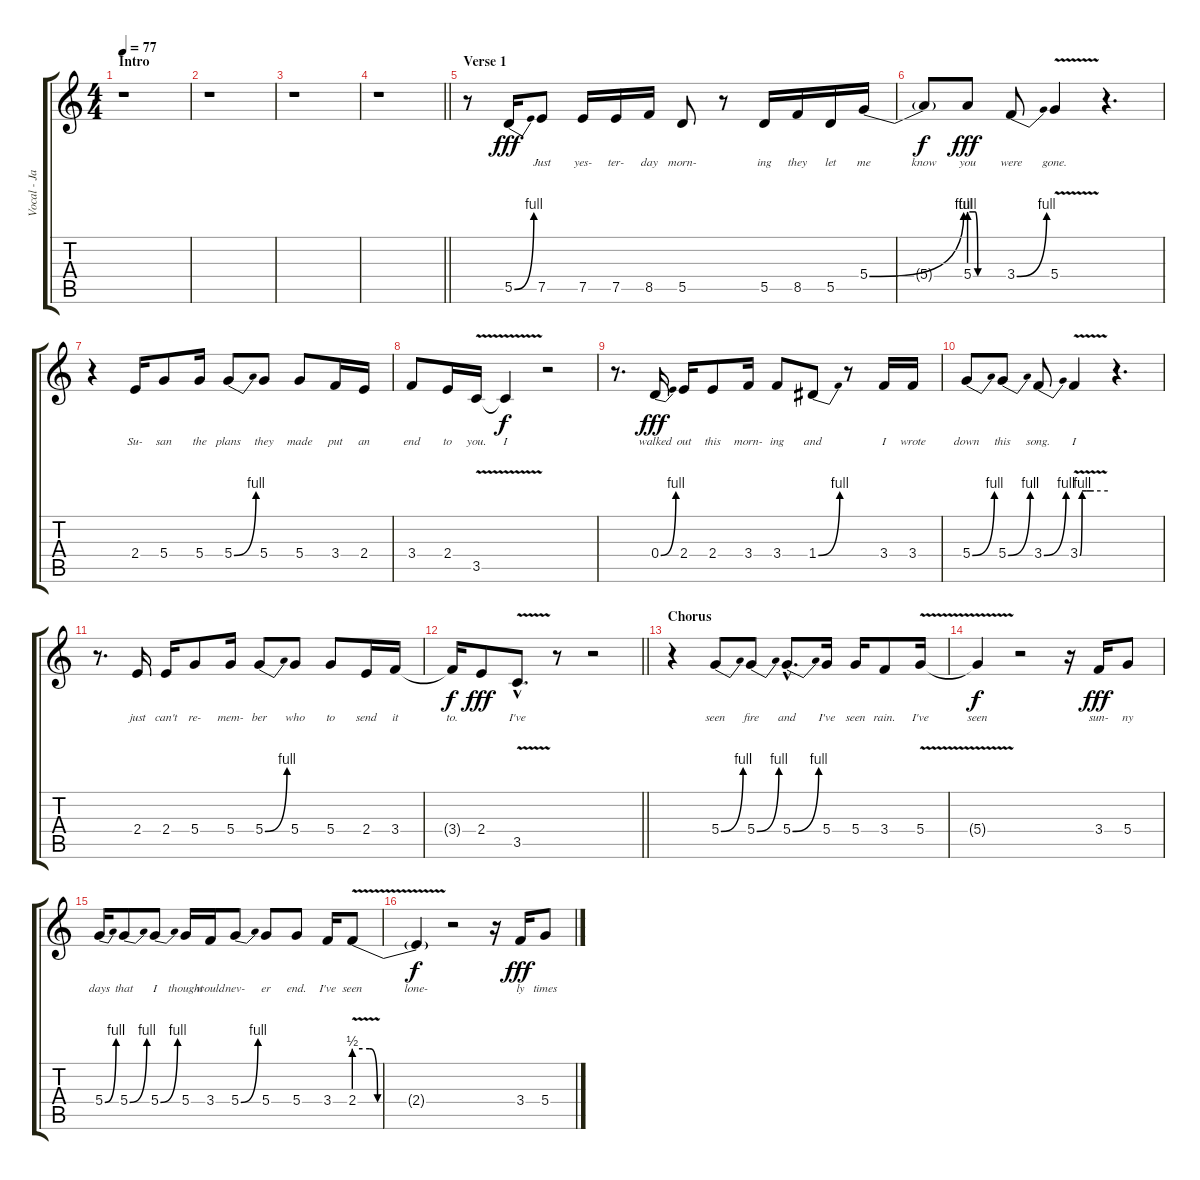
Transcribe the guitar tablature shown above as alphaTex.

\track ("Vocal - James Taylor" "Vocal - Ja") {instrument electricguitarjazz}
\staff {score tabs}
\tuning (E4 B3 G3 D3 A2 E2) {hide}
\ts (4 4)
\section ("" "Intro")
\tempo 77
\clef g2
\ks c
r.1{dy fff instrument electricguitarjazz} |
r.1 |
r.1 |
\barLineRight lightlight
r.1 |
\section ("" "Verse 1")
r.8 5.5{be (bend 0 0 60 4)}.16{lyrics (0 "") lyrics (1 "") lyrics (2 "") lyrics (3 "") lyrics (4 "")} 7.5.8{lyrics (0 "Just") lyrics (1 "") lyrics (2 "") lyrics (3 "") lyrics (4 "")} 7.5.16{lyrics (0 "yes-") lyrics (1 "") lyrics (2 "") lyrics (3 "") lyrics (4 "")} 7.5.16{lyrics (0 "ter-") lyrics (1 "") lyrics (2 "") lyrics (3 "") lyrics (4 "")} 8.5.16{lyrics (0 "day") lyrics (1 "") lyrics (2 "") lyrics (3 "") lyrics (4 "")} 5.5.8{lyrics (0 "morn-") lyrics (1 "") lyrics (2 "") lyrics (3 "") lyrics (4 "")} r.8 5.5.16{lyrics (0 "ing") lyrics (1 "") lyrics (2 "") lyrics (3 "") lyrics (4 "")} 8.5.16{lyrics (0 "they") lyrics (1 "") lyrics (2 "") lyrics (3 "") lyrics (4 "")} 5.5.16{lyrics (0 "let") lyrics (1 "") lyrics (2 "") lyrics (3 "") lyrics (4 "")} 5.4{be (bend 0 0 60 4)}.16{lyrics (0 "me") lyrics (1 "") lyrics (2 "") lyrics (3 "") lyrics (4 "")} |
5.4{t}.8{lyrics (0 "know") lyrics (1 "") lyrics (2 "") lyrics (3 "") lyrics (4 "") dy f} 5.4{be (custom 0 4 10 4 15 0 20 0 40 0 60 0)}.8{lyrics (0 "you") lyrics (1 "") lyrics (2 "") lyrics (3 "") lyrics (4 "") dy fff} 3.4{be (bend 0 0 60 4)}.8{lyrics (0 "were") lyrics (1 "") lyrics (2 "") lyrics (3 "") lyrics (4 "")} 5.4{v}.4{lyrics (0 "gone.") lyrics (1 "") lyrics (2 "") lyrics (3 "") lyrics (4 "")} r.4{d} |
r.4 2.4.16{lyrics (0 "Su-") lyrics (1 "") lyrics (2 "") lyrics (3 "") lyrics (4 "")} 5.4.8{lyrics (0 "san") lyrics (1 "") lyrics (2 "") lyrics (3 "") lyrics (4 "")} 5.4.16{lyrics (0 "the") lyrics (1 "") lyrics (2 "") lyrics (3 "") lyrics (4 "")} 5.4{be (bend 0 0 60 4)}.8{lyrics (0 "plans") lyrics (1 "") lyrics (2 "") lyrics (3 "") lyrics (4 "")} 5.4.8{lyrics (0 "they") lyrics (1 "") lyrics (2 "") lyrics (3 "") lyrics (4 "")} 5.4.8{lyrics (0 "made") lyrics (1 "") lyrics (2 "") lyrics (3 "") lyrics (4 "")} 3.4.16{lyrics (0 "put") lyrics (1 "") lyrics (2 "") lyrics (3 "") lyrics (4 "")} 2.4.16{lyrics (0 "an") lyrics (1 "") lyrics (2 "") lyrics (3 "") lyrics (4 "")} |
3.4.8{lyrics (0 "end") lyrics (1 "") lyrics (2 "") lyrics (3 "") lyrics (4 "")} 2.4.16{lyrics (0 "to") lyrics (1 "") lyrics (2 "") lyrics (3 "") lyrics (4 "")} 3.5{v}.16{lyrics (0 "you.") lyrics (1 "") lyrics (2 "") lyrics (3 "") lyrics (4 "")} 3.5{t}.4{lyrics (0 "I") lyrics (1 "") lyrics (2 "") lyrics (3 "") lyrics (4 "") dy f} r.2 |
r.8{d} 0.4{be (bend 0 0 60 4)}.16{lyrics (0 "walked") lyrics (1 "") lyrics (2 "") lyrics (3 "") lyrics (4 "") dy fff} 2.4.16{lyrics (0 "out") lyrics (1 "") lyrics (2 "") lyrics (3 "") lyrics (4 "")} 2.4.8{lyrics (0 "this") lyrics (1 "") lyrics (2 "") lyrics (3 "") lyrics (4 "")} 3.4.16{lyrics (0 "morn-") lyrics (1 "") lyrics (2 "") lyrics (3 "") lyrics (4 "")} 3.4.8{lyrics (0 "ing") lyrics (1 "") lyrics (2 "") lyrics (3 "") lyrics (4 "")} 1.4{be (bend 0 0 60 4)}.8{lyrics (0 "and") lyrics (1 "") lyrics (2 "") lyrics (3 "") lyrics (4 "")} r.8 3.4.16{lyrics (0 "I") lyrics (1 "") lyrics (2 "") lyrics (3 "") lyrics (4 "")} 3.4.16{lyrics (0 "wrote") lyrics (1 "") lyrics (2 "") lyrics (3 "") lyrics (4 "")} |
5.4{be (bend 0 0 60 4)}.8{lyrics (0 "down") lyrics (1 "") lyrics (2 "") lyrics (3 "") lyrics (4 "")} 5.4{be (bend 0 0 60 4)}.8{lyrics (0 "this") lyrics (1 "") lyrics (2 "") lyrics (3 "") lyrics (4 "")} 3.4{be (bend 0 0 60 4)}.8{lyrics (0 "song.") lyrics (1 "") lyrics (2 "") lyrics (3 "") lyrics (4 "")} 3.4{be (custom 0 0 5 4 15 4 30 4 60 4) v}.4{lyrics (0 "I") lyrics (1 "") lyrics (2 "") lyrics (3 "") lyrics (4 "")} r.4{d} |
r.8{d} 2.4.16{lyrics (0 "just") lyrics (1 "") lyrics (2 "") lyrics (3 "") lyrics (4 "")} 2.4.16{lyrics (0 "can't") lyrics (1 "") lyrics (2 "") lyrics (3 "") lyrics (4 "")} 5.4.8{lyrics (0 "re-") lyrics (1 "") lyrics (2 "") lyrics (3 "") lyrics (4 "")} 5.4.16{lyrics (0 "mem-") lyrics (1 "") lyrics (2 "") lyrics (3 "") lyrics (4 "")} 5.4{be (bend 0 0 60 4)}.8{lyrics (0 "ber") lyrics (1 "") lyrics (2 "") lyrics (3 "") lyrics (4 "")} 5.4.8{lyrics (0 "who") lyrics (1 "") lyrics (2 "") lyrics (3 "") lyrics (4 "")} 5.4.8{lyrics (0 "to") lyrics (1 "") lyrics (2 "") lyrics (3 "") lyrics (4 "")} 2.4.16{lyrics (0 "send") lyrics (1 "") lyrics (2 "") lyrics (3 "") lyrics (4 "")} 3.4.16{lyrics (0 "it") lyrics (1 "") lyrics (2 "") lyrics (3 "") lyrics (4 "")} |
\barLineRight lightlight
3.4{t}.16{lyrics (0 "to.") lyrics (1 "") lyrics (2 "") lyrics (3 "") lyrics (4 "") dy f} 2.4.8{lyrics (0 "") lyrics (1 "") lyrics (2 "") lyrics (3 "") lyrics (4 "") dy fff} 3.5{v hac}.8{d lyrics (0 "I've") lyrics (1 "") lyrics (2 "") lyrics (3 "") lyrics (4 "")} r.8 r.2 |
\section ("" "Chorus")
r.4 5.4{be (bend 0 0 60 4)}.8{lyrics (0 "seen") lyrics (1 "") lyrics (2 "") lyrics (3 "") lyrics (4 "")} 5.4{be (bend 0 0 60 4)}.8{lyrics (0 "fire") lyrics (1 "") lyrics (2 "") lyrics (3 "") lyrics (4 "")} 5.4{be (bend 0 0 60 4) hac}.8{d lyrics (0 "and") lyrics (1 "") lyrics (2 "") lyrics (3 "") lyrics (4 "")} 5.4.16{lyrics (0 "I've") lyrics (1 "") lyrics (2 "") lyrics (3 "") lyrics (4 "")} 5.4.16{lyrics (0 "seen") lyrics (1 "") lyrics (2 "") lyrics (3 "") lyrics (4 "")} 3.4.8{lyrics (0 "rain.") lyrics (1 "") lyrics (2 "") lyrics (3 "") lyrics (4 "")} 5.4{v}.16{lyrics (0 "I've") lyrics (1 "") lyrics (2 "") lyrics (3 "") lyrics (4 "")} |
5.4{t}.4{lyrics (0 "seen") lyrics (1 "") lyrics (2 "") lyrics (3 "") lyrics (4 "") dy f} r.2 r.16 3.4.16{lyrics (0 "sun-") lyrics (1 "") lyrics (2 "") lyrics (3 "") lyrics (4 "") dy fff} 5.4.8{lyrics (0 "ny") lyrics (1 "") lyrics (2 "") lyrics (3 "") lyrics (4 "")} |
5.4{be (bend 0 0 60 4)}.16{lyrics (0 "days") lyrics (1 "") lyrics (2 "") lyrics (3 "") lyrics (4 "")} 5.4{be (bend 0 0 60 4)}.8{lyrics (0 "that") lyrics (1 "") lyrics (2 "") lyrics (3 "") lyrics (4 "")} 5.4{be (bend 0 0 60 4)}.8{lyrics (0 "I") lyrics (1 "") lyrics (2 "") lyrics (3 "") lyrics (4 "")} 5.4.16{lyrics (0 "thought") lyrics (1 "") lyrics (2 "") lyrics (3 "") lyrics (4 "")} 3.4.16{lyrics (0 "would") lyrics (1 "") lyrics (2 "") lyrics (3 "") lyrics (4 "")} 5.4{be (bend 0 0 60 4)}.8{lyrics (0 "nev-") lyrics (1 "") lyrics (2 "") lyrics (3 "") lyrics (4 "")} 5.4.8{lyrics (0 "er") lyrics (1 "") lyrics (2 "") lyrics (3 "") lyrics (4 "")} 5.4.8{lyrics (0 "end.") lyrics (1 "") lyrics (2 "") lyrics (3 "") lyrics (4 "")} 3.4.16{lyrics (0 "I've") lyrics (1 "") lyrics (2 "") lyrics (3 "") lyrics (4 "")} 2.4{be (custom 0 2 10 2 15 0 40 0 60 0) v}.8{lyrics (0 "seen") lyrics (1 "") lyrics (2 "") lyrics (3 "") lyrics (4 "")} |
2.4{t}.4{lyrics (0 "lone-") lyrics (1 "") lyrics (2 "") lyrics (3 "") lyrics (4 "") dy f} r.2 r.16 3.4.16{lyrics (0 "ly") lyrics (1 "") lyrics (2 "") lyrics (3 "") lyrics (4 "") dy fff} 5.4.8{lyrics (0 "times") lyrics (1 "") lyrics (2 "") lyrics (3 "") lyrics (4 "")}
